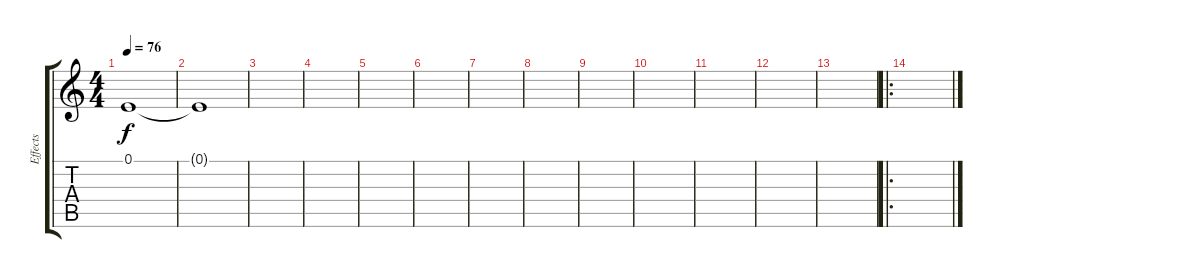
\track ("Effects" "Effects") {instrument reversecymbal}
\staff {score tabs}
\tuning (E4 B3 G3 D3 A2 E2) {hide}
\ts (4 4)
\tempo 76
\clef g2
\ks c
0.1.1{dy f instrument reversecymbal} |
0.1{t}.1 |
|
|
|
|
|
|
|
|
|
|
|
\ro
